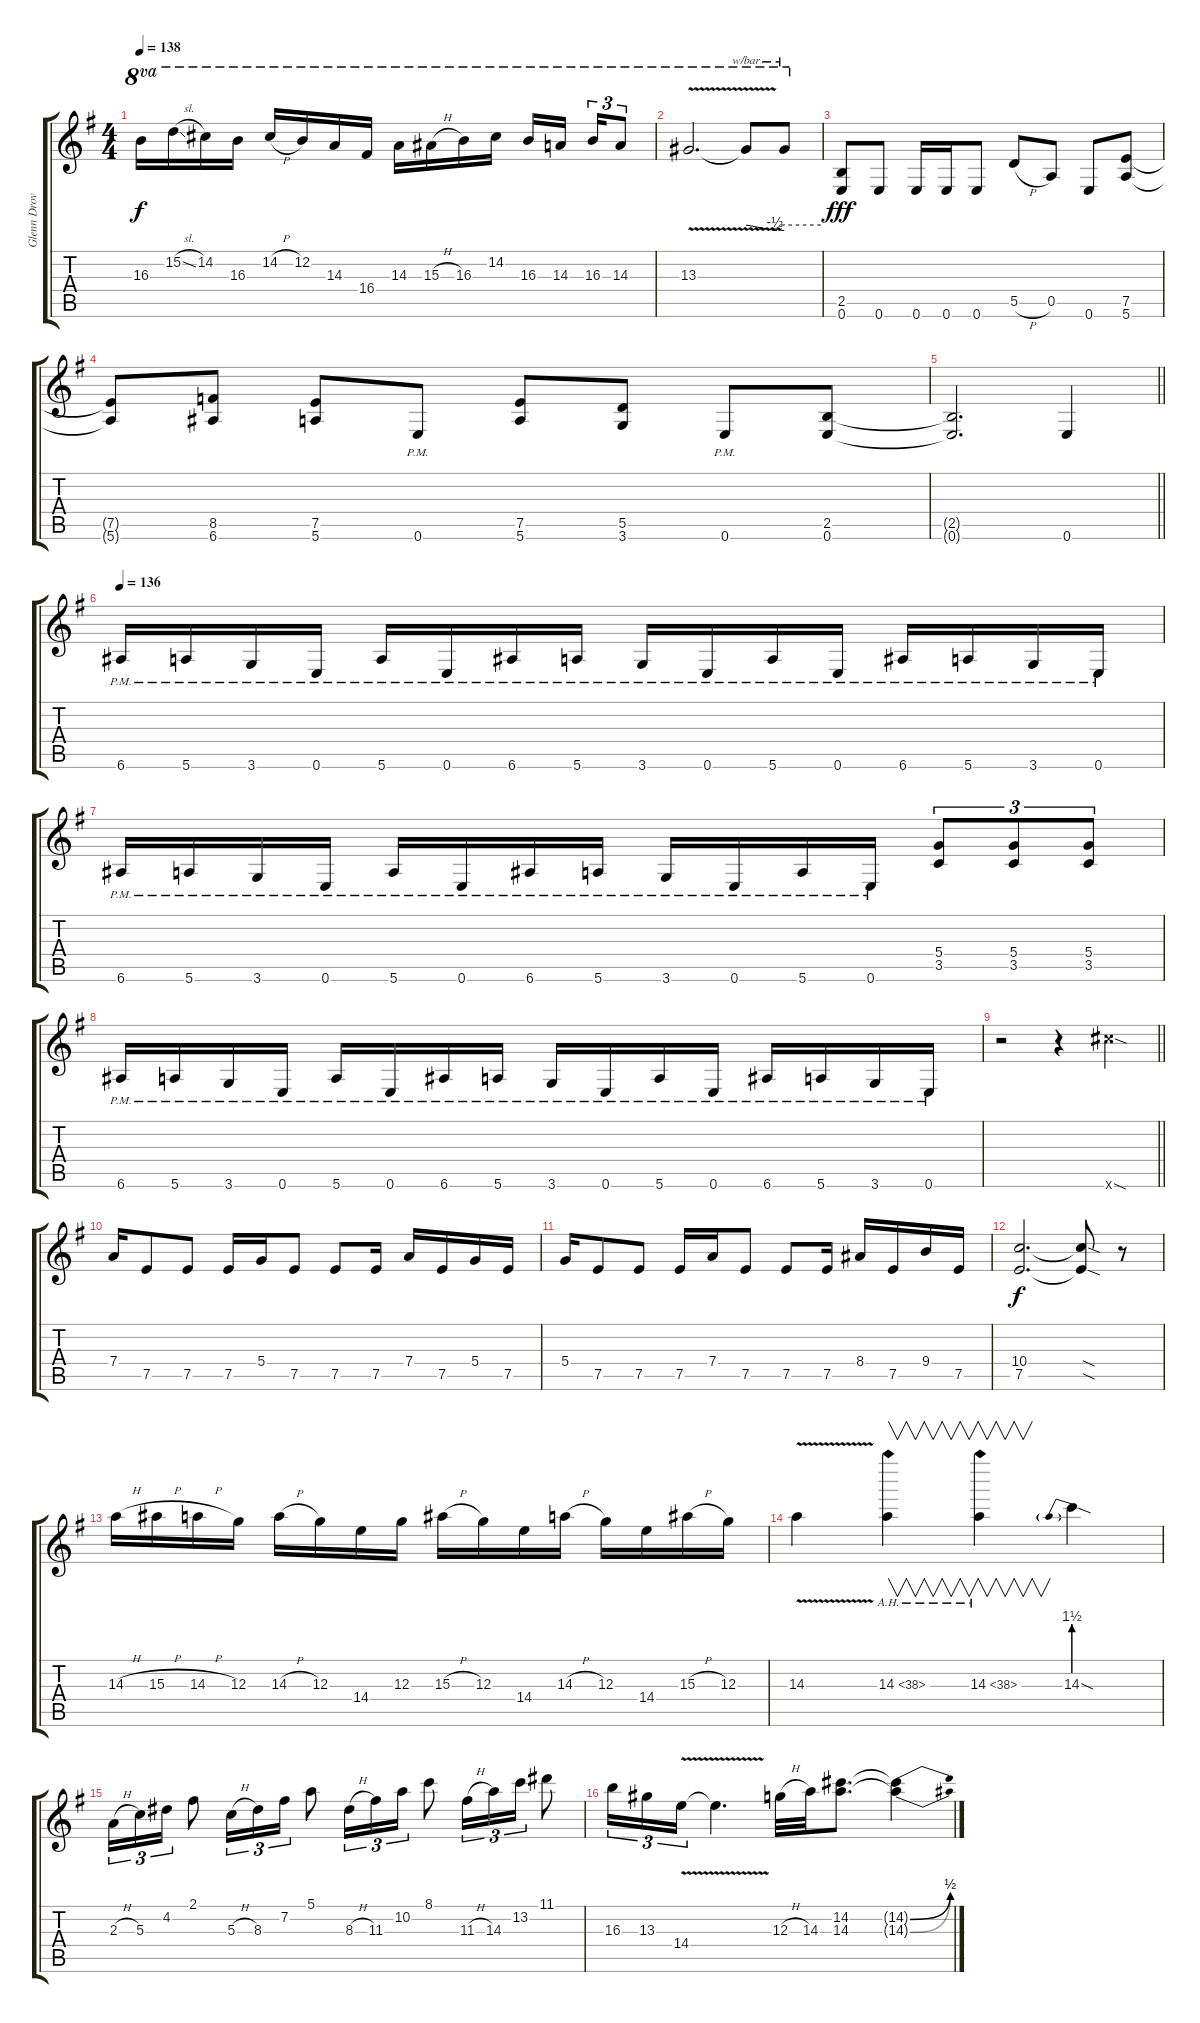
\track ("Glenn Drover" "Glenn Drov") {instrument overdrivenguitar}
\staff {score tabs}
\tuning (E4 B3 G3 D3 A2 E2) {hide}
\ts (4 4)
\tempo 138
\clef g2
\ks g
16.3.16{ot 8va dy f} 15.2{sl}.16{ot 8va} 14.2.16{ot 8va} 16.3.16{ot 8va} 14.2{h}.16{ot 8va} 12.2.16{ot 8va} 14.3.16{ot 8va} 16.4.16{ot 8va} 14.3.16{ot 8va} 15.3{h}.16{ot 8va} 16.3.16{ot 8va} 14.2.16{ot 8va} 16.3.16{ot 8va} 14.3.16{ot 8va beam splitsecondary} 16.3.16{tu (3 2) ot 8va} 14.3.8{tu (3 2) ot 8va} |
13.3{v}.2{d ot 8va} 13.3{t}.8{tbe (custom default 0 0 45 -2 60 -2) ot 8va} 13.3{t}.8{tbe (hold default 0 0 60 0) ot 8va} |
(2.5 0.6).8{dy fff} 0.6.8 0.6.16 0.6.16 0.6.8 5.5{h}.8 0.5.8 0.6.8 (7.5 5.6).8 |
(7.5{t} 5.6{t}).8 (8.5 6.6).8 (7.5 5.6).8 0.6{pm}.8 (7.5 5.6).8 (5.5 3.6).8 0.6{pm}.8 (2.5 0.6).8 |
\barLineRight lightlight
(2.5{t} 0.6{t}).2{d} 0.6.4 |
\tempo 136
6.6{pm}.16 5.6{pm}.16 3.6{pm}.16 0.6{pm}.16 5.6{pm}.16 0.6{pm}.16 6.6{pm}.16 5.6{pm}.16 3.6{pm}.16 0.6{pm}.16 5.6{pm}.16 0.6{pm}.16 6.6{pm}.16 5.6{pm}.16 3.6{pm}.16 0.6{pm}.16 |
6.6{pm}.16 5.6{pm}.16 3.6{pm}.16 0.6{pm}.16 5.6{pm}.16 0.6{pm}.16 6.6{pm}.16 5.6{pm}.16 3.6{pm}.16 0.6{pm}.16 5.6{pm}.16 0.6{pm}.16 (5.4 3.5).8{tu (3 2)} (5.4 3.5).8{tu (3 2)} (5.4 3.5).8{tu (3 2)} |
6.6{pm}.16 5.6{pm}.16 3.6{pm}.16 0.6{pm}.16 5.6{pm}.16 0.6{pm}.16 6.6{pm}.16 5.6{pm}.16 3.6{pm}.16 0.6{pm}.16 5.6{pm}.16 0.6{pm}.16 6.6{pm}.16 5.6{pm}.16 3.6{pm}.16 0.6{pm}.16 |
\barLineRight lightlight
r.2 r.4 21.6{sod x}.4 |
7.4.16 7.5.8 7.5.8 7.5.16 5.4.16 7.5.8 7.5.8 7.5.16 7.4.16 7.5.16 5.4.16 7.5.16 |
5.4.16 7.5.8 7.5.8 7.5.16 7.4.16 7.5.8 7.5.8 7.5.16 8.4.16 7.5.16 9.4.16 7.5.16 |
(10.4 7.5).2{d dy f} (10.4{sod t} 7.5{sod t}).8 r.8 |
14.3{h}.16 15.3{h}.16 14.3{h}.16 12.3.16 14.3{h}.16 12.3.16 14.4.16 12.3.16 15.3{h}.16 12.3.16 14.4.16 14.3{h}.16 12.3.16 14.4.16 15.3{h}.16 12.3.16 |
14.3{v}.4 14.3{ah 24}.4{v} 14.3{ah 24}.4{v} 14.3{be (prebend 0 6 60 6) sod}.4 |
2.3{h}.16{tu (3 2)} 5.3.16{tu (3 2)} 4.2.16{tu (3 2)} 2.1.8 5.3{h}.16{tu (3 2)} 8.3.16{tu (3 2)} 7.2.16{tu (3 2)} 5.1.8 8.3{h}.16{tu (3 2)} 11.3.16{tu (3 2)} 10.2.16{tu (3 2)} 8.1.8 11.3{h}.16{tu (3 2)} 14.3.16{tu (3 2)} 13.2.16{tu (3 2)} 11.1.8 |
16.3.16{tu (3 2)} 13.3.16{tu (3 2)} 14.4{v}.16{tu (3 2)} 14.4{v t}.4{d} 12.3{h}.32 14.3.32 (14.2 14.3).8{d} (14.2{be (bend 0 0 60 2) t} 14.3{be (bend 0 0 60 2) t}).4
